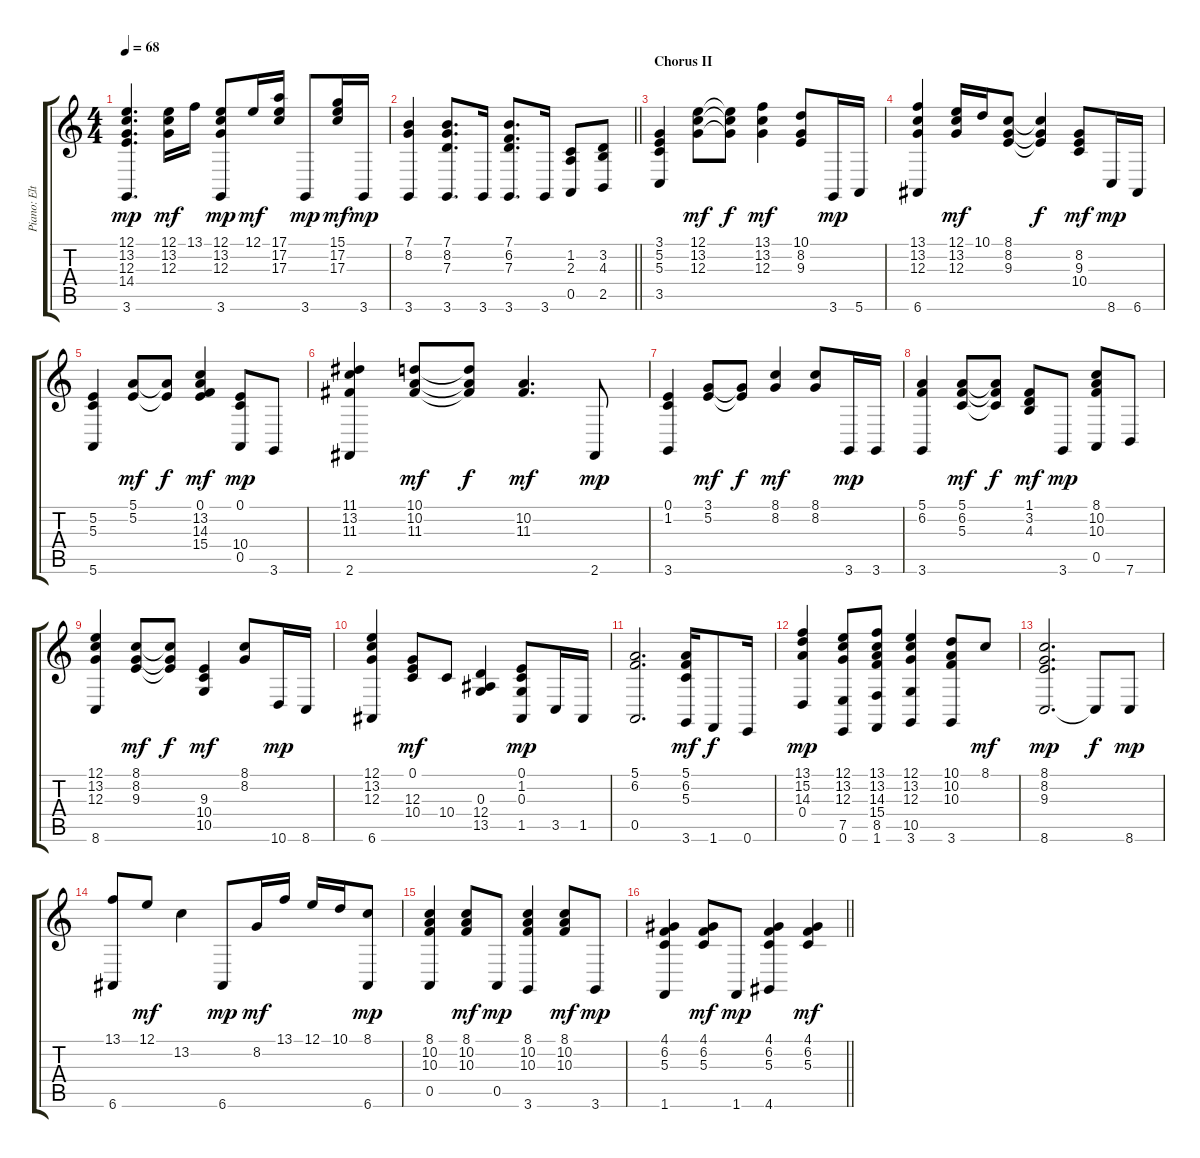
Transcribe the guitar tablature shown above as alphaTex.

\track ("Piano: Elton John" "Piano: Elt") {instrument brightacousticpiano}
\staff {score tabs}
\tuning (E4 B3 G3 D3 A2 E2) {hide}
\ts (4 4)
\tempo 68
\clef g2
\ks c
(12.1 13.2 12.3 14.4 3.6).4{d dy mp} (12.1 13.2 12.3).16{dy mf} 13.1.16 (12.1 13.2 12.3 3.6).8{dy mp} 12.1.16{dy mf} (17.1 17.2 17.3).16 3.6.8{dy mp} (15.1 17.2 17.3).16{dy mf} 3.6.16{dy mp} |
\barLineRight lightlight
(7.1 8.2 3.6).4 (7.1 8.2 7.3 3.6).8{d} 3.6.16 (7.1 6.2 7.3 3.6).8{d} 3.6.16 (1.2 2.3 0.5).8 (3.2 4.3 2.5).8 |
\section ("" "Chorus II")
(3.1 5.2 5.3 3.5).4 (12.1 13.2 12.3).8{dy mf} (12.1{t} 13.2{t} 12.3{t}).8{dy f} (13.1 13.2 12.3).4{dy mf} (10.1 8.2 9.3).8 3.6.16{dy mp} 5.6.16 |
(13.1 13.2 12.3 6.6).4 (12.1 13.2 12.3).16{dy mf} 10.1.16 (8.1 8.2 9.3).8 (8.1{t} 8.2{t} 9.3{t}).4{dy f} (8.2 9.3 10.4).8{dy mf} 8.6.16{dy mp} 6.6.16 |
(5.2 5.3 5.6).4 (5.1 5.2).8{dy mf} (5.1{t} 5.2{t}).8{dy f} (0.1 13.2 14.3 15.4).4{dy mf} (0.1 10.4 0.5).8{dy mp} 3.6.8 |
(11.1 13.2 11.3 2.6).4 (10.1 10.2 11.3).8{dy mf} (10.1{t} 10.2{t} 11.3{t}).8{dy f} (10.2 11.3).4{d dy mf} 2.6.8{dy mp} |
(0.1 1.2 3.6).4 (3.1 5.2).8{dy mf} (3.1{t} 5.2{t}).8{dy f} (8.1 8.2).4{dy mf} (8.1 8.2).8 3.6.16{dy mp} 3.6.16 |
(5.1 6.2 3.6).4 (5.1 6.2 5.3).8{dy mf} (5.1{t} 6.2{t} 5.3{t}).8{dy f} (1.1 3.2 4.3).8{dy mf} 3.6.8{dy mp} (8.1 10.2 10.3 0.5).8 7.6.8 |
(12.1 13.2 12.3 8.6).4 (8.1 8.2 9.3).8{dy mf} (8.1{t} 8.2{t} 9.3{t}).8{dy f} (9.3 10.4 10.5).4{dy mf} (8.1 8.2).8 10.6.16{dy mp} 8.6.16 |
(12.1 13.2 12.3 6.6).4 (0.1 12.3 10.4).8{dy mf} 10.4.8 (0.3 12.4 13.5).4 (0.1 1.2 0.3 1.5).8{dy mp} 3.5.16 1.5.16 |
(5.1 6.2 0.5).2{d} (5.1 6.2 5.3 3.6).16{dy mf} 1.6.8{dy f} 0.6.16 |
(13.1 15.2 14.3 0.4).4{dy mp} (12.1 13.2 12.3 7.5 0.6).8 (13.1 13.2 14.3 15.4 8.5 1.6).8 (12.1 13.2 12.3 10.5 3.6).4 (10.1 10.2 10.3 3.6).8 8.1.8{dy mf} |
(8.1 8.2 9.3 8.6).2{d dy mp} 8.6{t}.8{dy f} 8.6.8{dy mp} |
(13.1 6.6).8 12.1.8{dy mf} 13.2.4 6.6.8{dy mp} 8.2.16{dy mf} 13.1.16 12.1.16 10.1.16 (8.1 6.6).8{dy mp} |
(8.1 10.2 10.3 0.5).4 (8.1 10.2 10.3).8{dy mf} 0.5.8{dy mp} (8.1 10.2 10.3 3.6).4 (8.1 10.2 10.3).8{dy mf} 3.6.8{dy mp} |
\barLineRight lightlight
(4.1 6.2 5.3 1.6).4 (4.1 6.2 5.3).8{dy mf} 1.6.8{dy mp} (4.1 6.2 5.3 4.6).4 (4.1 6.2 5.3).4{dy mf}
